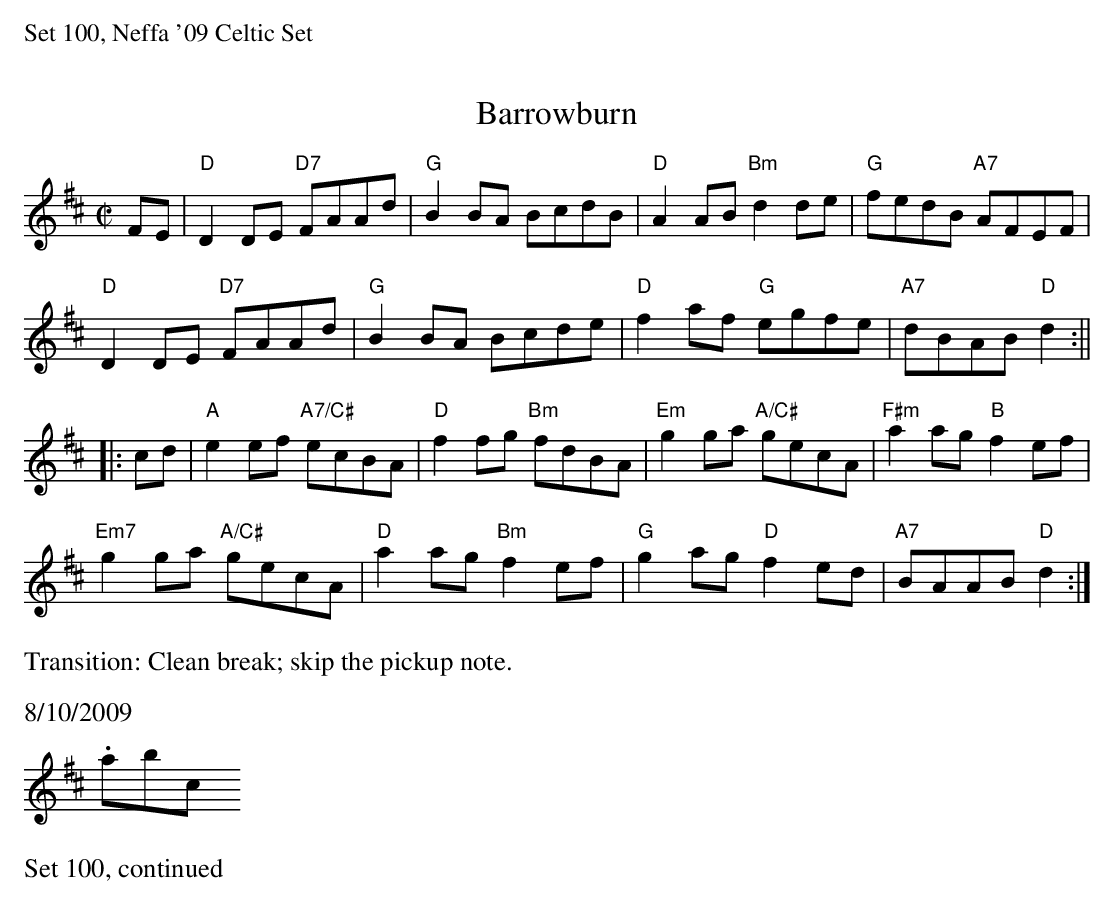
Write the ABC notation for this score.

X:1
T: Barrowburn
M: C|
L: 1/8
K: Dmaj
FE|"D"D2DE "D7"FAAd | "G"B2BA BcdB | "D"A2AB "Bm"d2de | "G"fedB "A7"AFEF |
"D"D2DE "D7"FAAd | "G"B2BA Bcde | "D"f2af "G"egfe | "A7"dBAB "D"d2:||
|:cd|"A"e2ef "A7/C#"ecBA | "D"f2fg "Bm"fdBA | "Em"g2ga "A/C#"gecA | "F#m"a2ag "B"f2ef |
"Em7"g2ga "A/C#"gecA | "D"a2ag "Bm"f2ef | "G"g2ag "D"f2ed | "A7"BAAB "D"d2:|]
%%text Transition: Clean break; skip the pickup note.
%%text
%%text 8/10/2009
.abc
